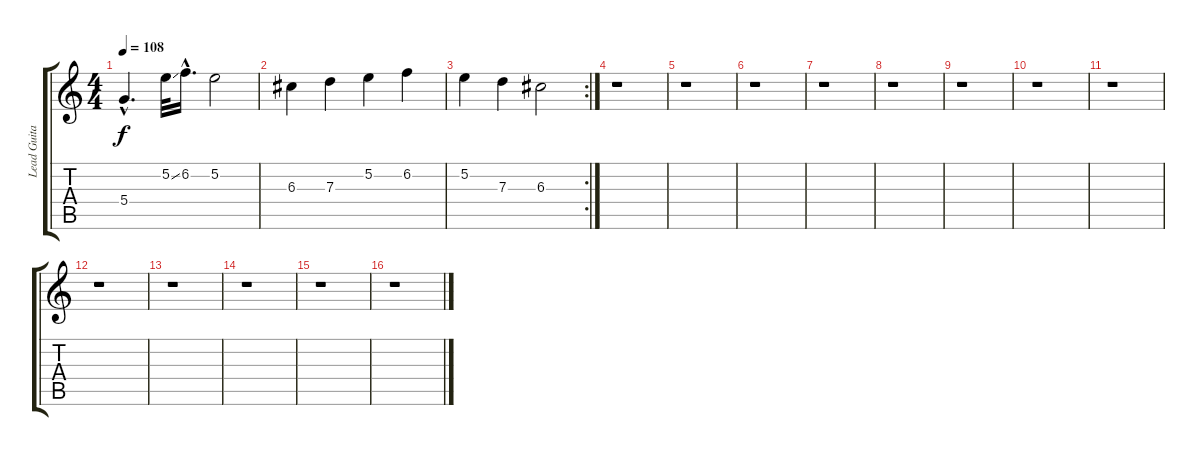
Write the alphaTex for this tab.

\track ("Lead Guitar 2" "Lead Guita") {instrument distortionguitar}
\staff {score tabs}
\tuning (E4 B3 G3 D3 A2 E2) {hide}
\ts (4 4)
\tempo 108
\clef g2
\ks c
5.4{hac}.4{d dy f} 5.2{ss}.32 6.2{hac}.16{d} 5.2.2 |
6.3.4 7.3.4 5.2.4 6.2.4 |
\rc 2
5.2.4 7.3.4 6.3.2 |
r.1 |
r.1 |
r.1 |
r.1 |
r.1 |
r.1 |
r.1 |
r.1 |
r.1 |
r.1 |
r.1 |
r.1 |
r.1
